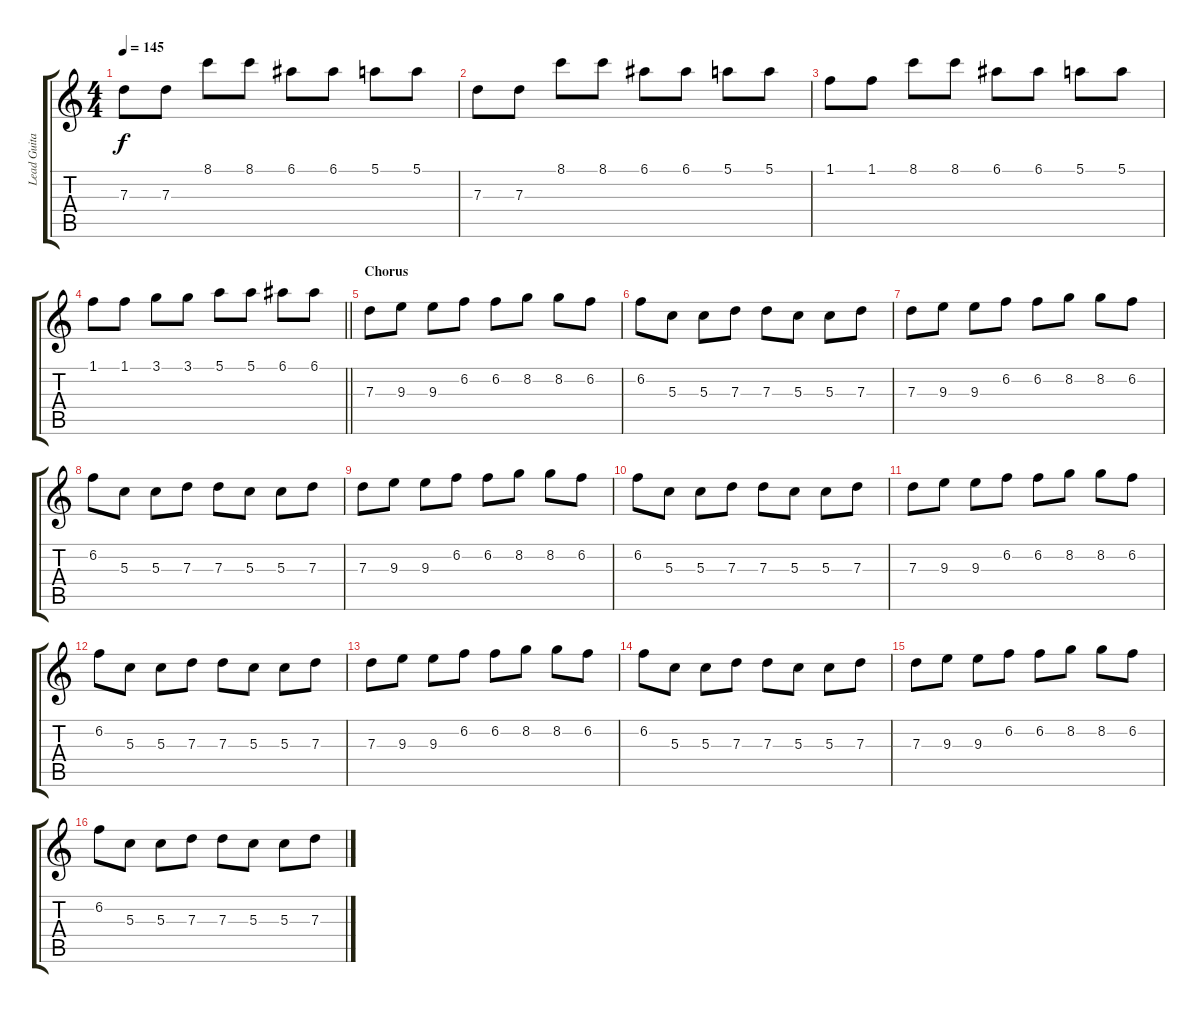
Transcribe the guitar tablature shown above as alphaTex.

\track ("Lead Guitar (Russel)" "Lead Guita") {instrument overdrivenguitar}
\staff {score tabs}
\tuning (E4 B3 G3 D3 A2 E2) {hide}
\ts (4 4)
\tempo 145
\clef g2
\ks c
7.3.8{dy f} 7.3.8 8.1.8 8.1.8 6.1.8 6.1.8 5.1.8 5.1.8 |
7.3.8 7.3.8 8.1.8 8.1.8 6.1.8 6.1.8 5.1.8 5.1.8 |
1.1.8 1.1.8 8.1.8 8.1.8 6.1.8 6.1.8 5.1.8 5.1.8 |
\barLineRight lightlight
1.1.8 1.1.8 3.1.8 3.1.8 5.1.8 5.1.8 6.1.8 6.1.8 |
\section ("" "Chorus")
7.3.8 9.3.8 9.3.8 6.2.8 6.2.8 8.2.8 8.2.8 6.2.8 |
6.2.8 5.3.8 5.3.8 7.3.8 7.3.8 5.3.8 5.3.8 7.3.8 |
7.3.8 9.3.8 9.3.8 6.2.8 6.2.8 8.2.8 8.2.8 6.2.8 |
6.2.8 5.3.8 5.3.8 7.3.8 7.3.8 5.3.8 5.3.8 7.3.8 |
7.3.8 9.3.8 9.3.8 6.2.8 6.2.8 8.2.8 8.2.8 6.2.8 |
6.2.8 5.3.8 5.3.8 7.3.8 7.3.8 5.3.8 5.3.8 7.3.8 |
7.3.8 9.3.8 9.3.8 6.2.8 6.2.8 8.2.8 8.2.8 6.2.8 |
6.2.8 5.3.8 5.3.8 7.3.8 7.3.8 5.3.8 5.3.8 7.3.8 |
7.3.8 9.3.8 9.3.8 6.2.8 6.2.8 8.2.8 8.2.8 6.2.8 |
6.2.8 5.3.8 5.3.8 7.3.8 7.3.8 5.3.8 5.3.8 7.3.8 |
7.3.8 9.3.8 9.3.8 6.2.8 6.2.8 8.2.8 8.2.8 6.2.8 |
6.2.8 5.3.8 5.3.8 7.3.8 7.3.8 5.3.8 5.3.8 7.3.8
